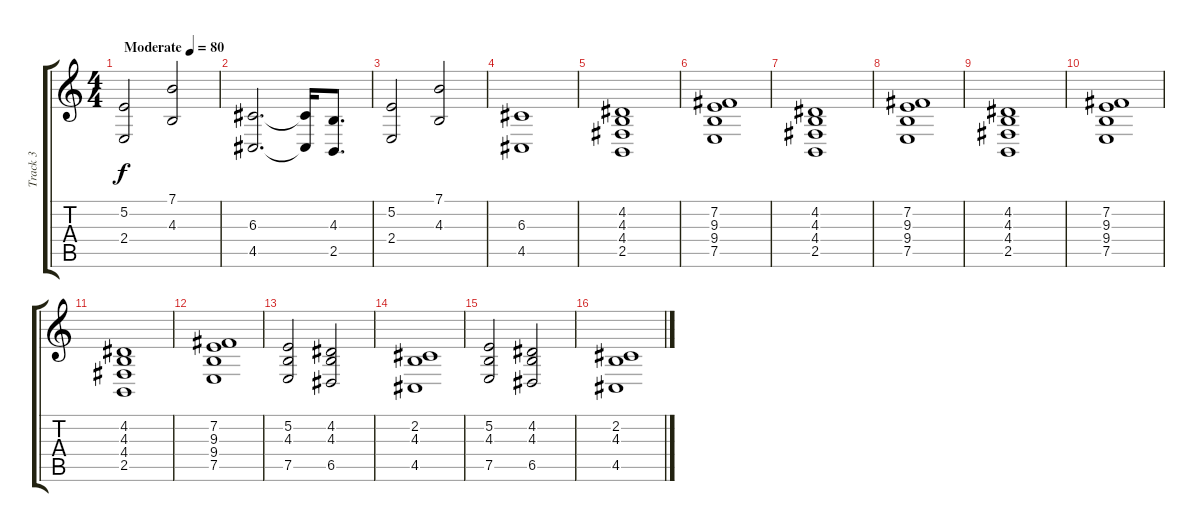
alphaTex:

\track ("Track 3" "Track 3") {instrument acousticgrandpiano}
\staff {score tabs}
\tuning (E4 B3 G3 D3 A2 E2) {hide}
\ts (4 4)
\tempo (80 "Moderate")
\clef g2
\ks c
(5.2 2.4).2{dy f instrument acousticgrandpiano} (7.1 4.3).2 |
(6.3 4.5).2{d} (6.3{t} 4.5{t}).16 (4.3 2.5).8{d} |
(5.2 2.4).2 (7.1 4.3).2 |
(6.3 4.5).1 |
(4.2 4.3 4.4 2.5).1 |
(7.2 9.3 9.4 7.5).1 |
(4.2 4.3 4.4 2.5).1 |
(7.2 9.3 9.4 7.5).1 |
(4.2 4.3 4.4 2.5).1 |
(7.2 9.3 9.4 7.5).1 |
(4.2 4.3 4.4 2.5).1 |
(7.2 9.3 9.4 7.5).1 |
(5.2 4.3 7.5).2 (4.2 4.3 6.5).2 |
(2.2 4.3 4.5).1 |
(5.2 4.3 7.5).2 (4.2 4.3 6.5).2 |
(2.2 4.3 4.5).1
